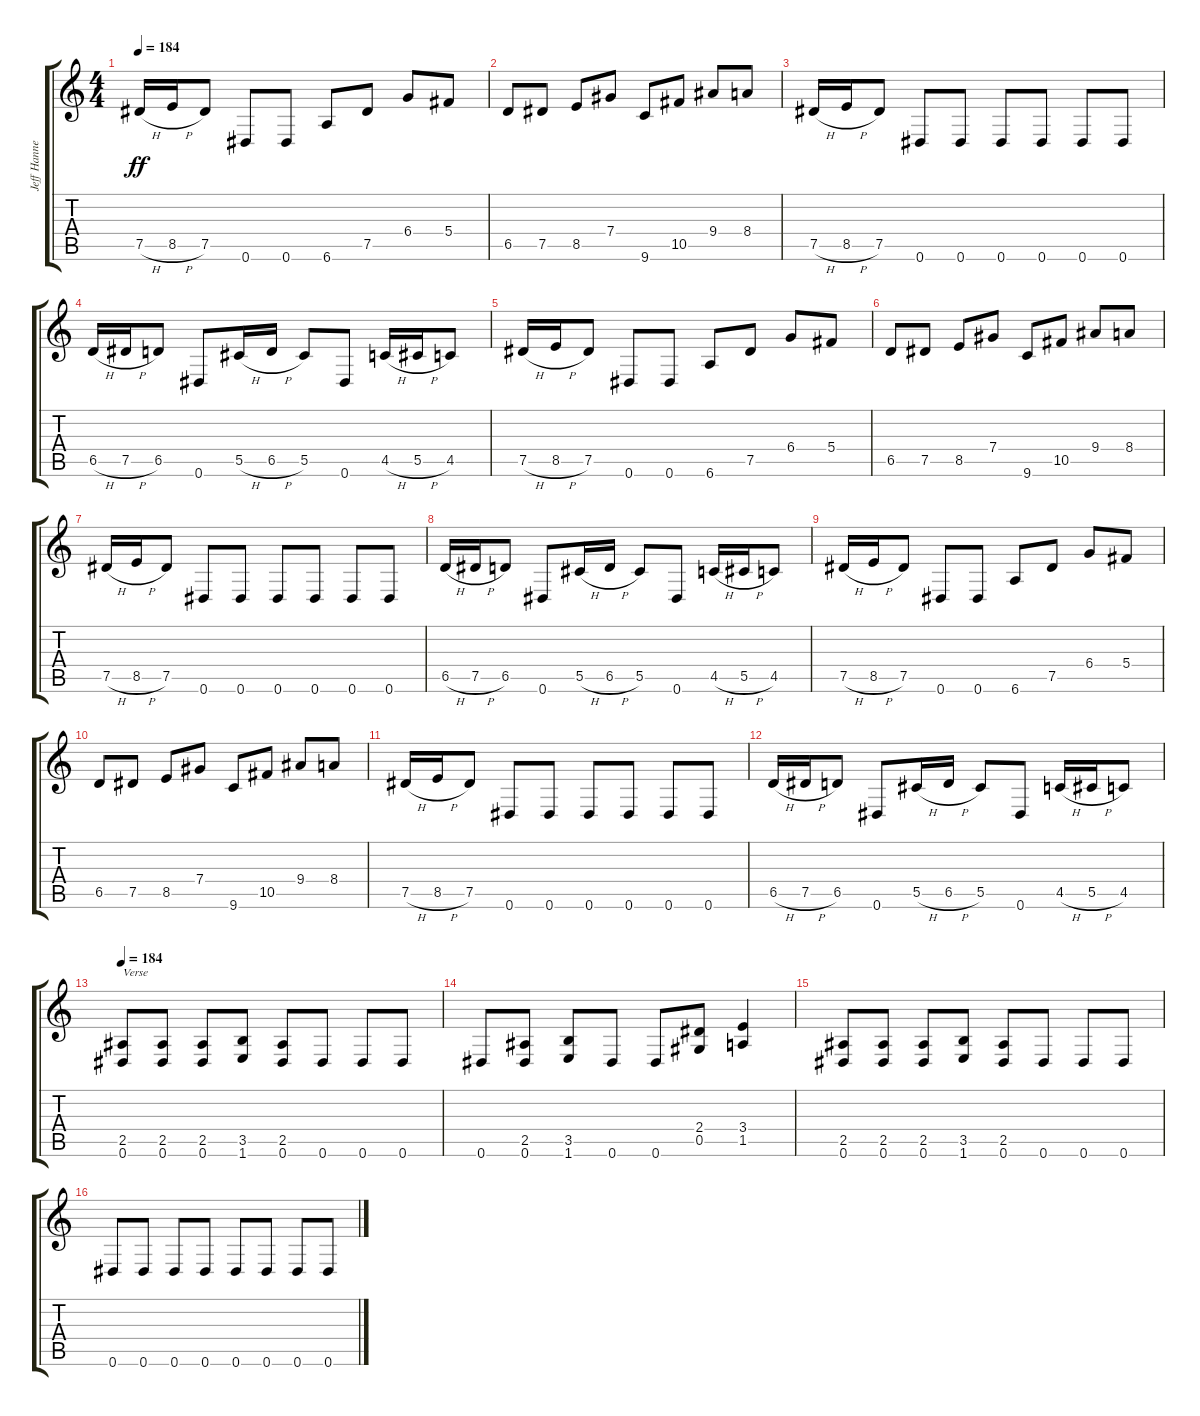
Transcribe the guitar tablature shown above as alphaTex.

\track ("Jeff Hanneman" "Jeff Hanne") {instrument distortionguitar}
\staff {score tabs}
\tuning (Eb4 Bb3 Gb3 Db3 Ab2 Eb2) {hide}
\ts (4 4)
\tempo 184
\clef g2
\ks c
7.5{h}.16{dy ff} 8.5{h}.16 7.5.8 0.6.8 0.6.8 6.6.8 7.5.8 6.4.8 5.4.8 |
6.5.8 7.5.8 8.5.8 7.4.8 9.6.8 10.5.8 9.4.8 8.4.8 |
7.5{h}.16 8.5{h}.16 7.5.8 0.6.8 0.6.8 0.6.8 0.6.8 0.6.8 0.6.8 |
6.5{h}.16 7.5{h}.16 6.5.8 0.6.8 5.5{h}.16 6.5{h}.16 5.5.8 0.6.8 4.5{h}.16 5.5{h}.16 4.5.8 |
7.5{h}.16 8.5{h}.16 7.5.8 0.6.8 0.6.8 6.6.8 7.5.8 6.4.8 5.4.8 |
6.5.8 7.5.8 8.5.8 7.4.8 9.6.8 10.5.8 9.4.8 8.4.8 |
7.5{h}.16 8.5{h}.16 7.5.8 0.6.8 0.6.8 0.6.8 0.6.8 0.6.8 0.6.8 |
6.5{h}.16 7.5{h}.16 6.5.8 0.6.8 5.5{h}.16 6.5{h}.16 5.5.8 0.6.8 4.5{h}.16 5.5{h}.16 4.5.8 |
7.5{h}.16 8.5{h}.16 7.5.8 0.6.8 0.6.8 6.6.8 7.5.8 6.4.8 5.4.8 |
6.5.8 7.5.8 8.5.8 7.4.8 9.6.8 10.5.8 9.4.8 8.4.8 |
7.5{h}.16 8.5{h}.16 7.5.8 0.6.8 0.6.8 0.6.8 0.6.8 0.6.8 0.6.8 |
6.5{h}.16 7.5{h}.16 6.5.8 0.6.8 5.5{h}.16 6.5{h}.16 5.5.8 0.6.8 4.5{h}.16 5.5{h}.16 4.5.8 |
\tempo 184
(2.5 0.6).8{txt "Verse"} (2.5 0.6).8 (2.5 0.6).8 (3.5 1.6).8 (2.5 0.6).8 0.6.8 0.6.8 0.6.8 |
0.6.8 (2.5 0.6).8 (3.5 1.6).8 0.6.8 0.6.8 (2.4 0.5).8 (3.4 1.5).4 |
(2.5 0.6).8 (2.5 0.6).8 (2.5 0.6).8 (3.5 1.6).8 (2.5 0.6).8 0.6.8 0.6.8 0.6.8 |
0.6.8 0.6.8 0.6.8 0.6.8 0.6.8 0.6.8 0.6.8 0.6.8
